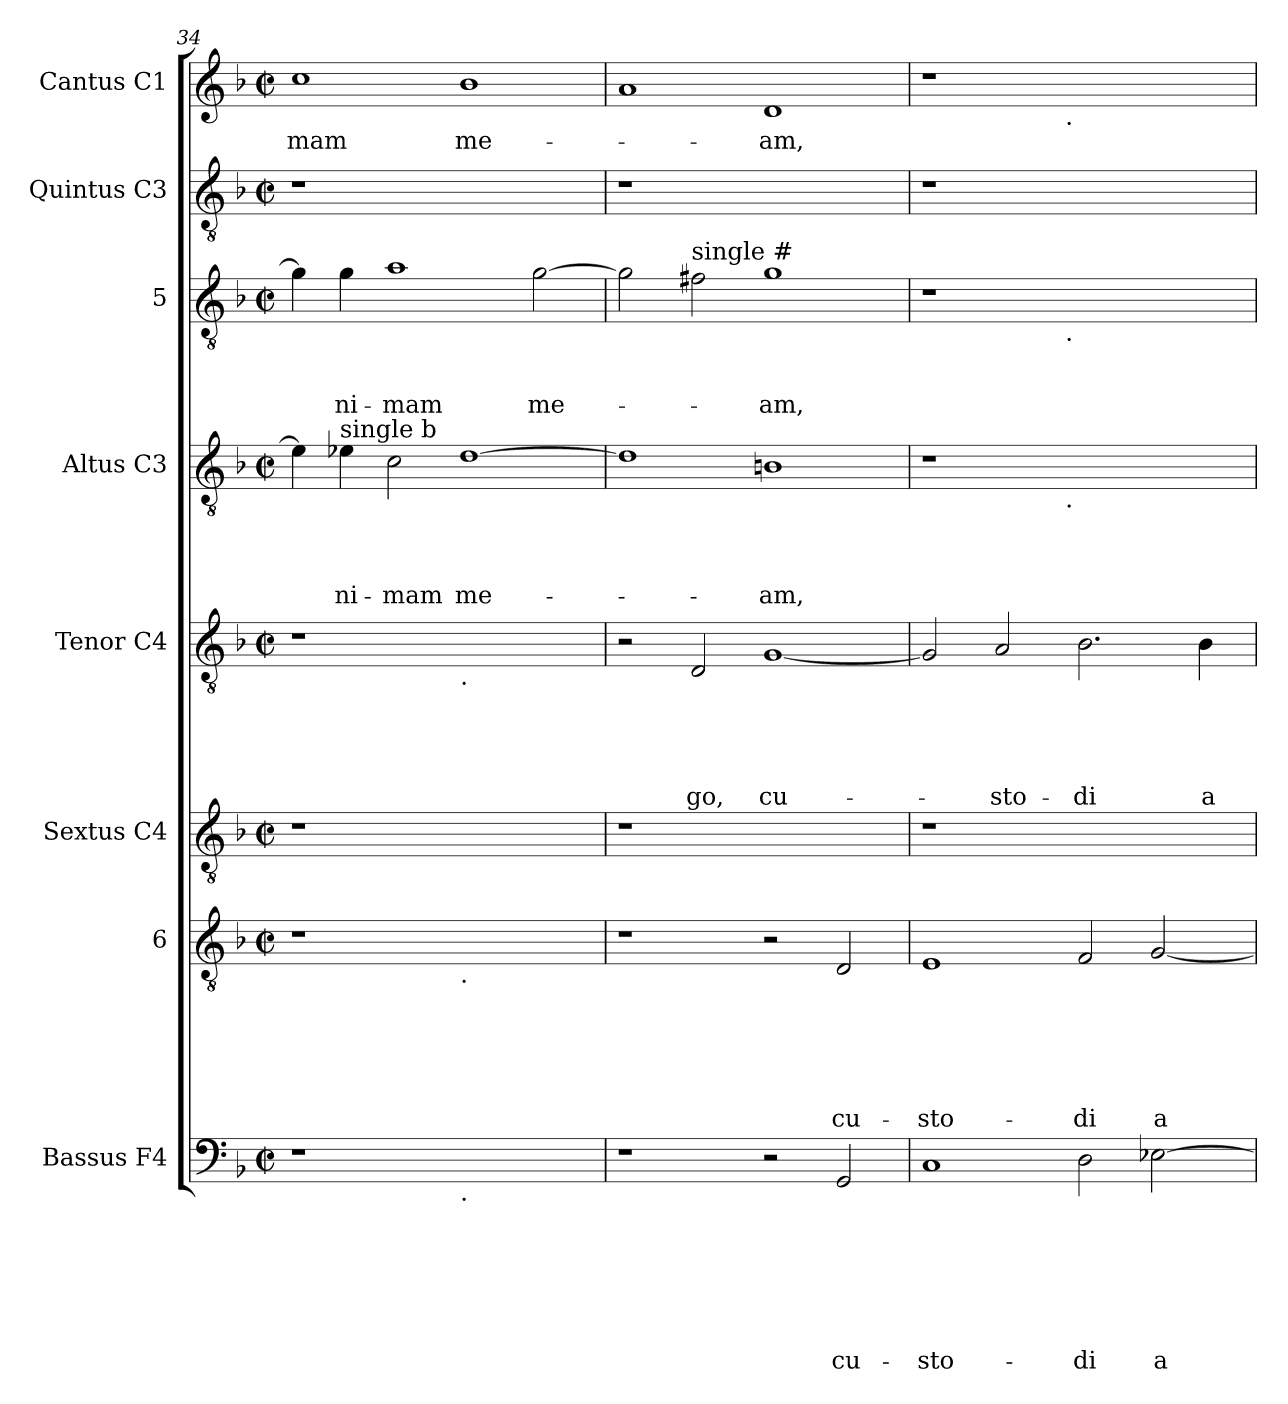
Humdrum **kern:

**kern	**text	**text	**text	**text	**text	**text	**text	**kern	**text	**text	**text	**text	**text	**text	**kern	**kern	**text	**text	**text	**text	**text	**kern	**text	**text	**text	**text	**kern	**text	**text	**text	**kern	**kern	**text
*part8	*part8	*part8	*part8	*part8	*part8	*part8	*part8	*part7	*part7	*part7	*part7	*part7	*part7	*part7	*part6	*part5	*part5	*part5	*part5	*part5	*part5	*part4	*part4	*part4	*part4	*part4	*part3	*part3	*part3	*part3	*part2	*part1	*part1
*staff8	*staff8	*staff8	*staff8	*staff8	*staff8	*staff8	*staff8	*staff7	*staff7	*staff7	*staff7	*staff7	*staff7	*staff7	*staff6	*staff5	*staff5	*staff5	*staff5	*staff5	*staff5	*staff4	*staff4	*staff4	*staff4	*staff4	*staff3	*staff3	*staff3	*staff3	*staff2	*staff1	*staff1
*I"Bassus F4	*	*	*	*	*	*	*	*I"6	*	*	*	*	*	*	*I"Sextus C4	*I"Tenor C4	*	*	*	*	*	*I"Altus C3	*	*	*	*	*I"5	*	*	*	*I"Quintus C3	*I"Cantus C1	*
*I'B	*	*	*	*	*	*	*	*	*	*	*	*	*	*	*	*I'T	*	*	*	*	*	*I'A	*	*	*	*	*	*	*	*	*	*I'C	*
!!LO:PB:g=z
*clefF4	*	*	*	*	*	*	*	*clefGv2	*	*	*	*	*	*	*clefGv2	*clefGv2	*	*	*	*	*	*clefGv2	*	*	*	*	*clefGv2	*	*	*	*clefGv2	*clefG2	*
*k[b-]	*	*	*	*	*	*	*	*k[b-]	*	*	*	*	*	*	*k[b-]	*k[b-]	*	*	*	*	*	*k[b-]	*	*	*	*	*k[b-]	*	*	*	*k[b-]	*k[b-]	*
*F:	*	*	*	*	*	*	*	*F:	*	*	*	*	*	*	*F:	*F:	*	*	*	*	*	*F:	*	*	*	*	*F:	*	*	*	*F:	*F:	*
*M2/2	*	*	*	*	*	*	*	*M2/2	*	*	*	*	*	*	*M2/2	*M2/2	*	*	*	*	*	*M2/2	*	*	*	*	*M2/2	*	*	*	*M2/2	*M2/2	*
*met(c|)	*	*	*	*	*	*	*	*met(c|)	*	*	*	*	*	*	*met(c|)	*met(c|)	*	*	*	*	*	*met(c|)	*	*	*	*	*met(c|)	*	*	*	*met(c|)	*met(c|)	*
=34	=34	=34	=34	=34	=34	=34	=34	=34	=34	=34	=34	=34	=34	=34	=34	=34	=34	=34	=34	=34	=34	=34	=34	=34	=34	=34	=34	=34	=34	=34	=34	=34	=34
!	!	!	!	!	!	!	!	!	!	!	!	!	!	!	!	!	!	!	!	!	!	!	!	!	!	!	!	!	!	!	!	!	!LO:LY:b
1r	.	.	.	.	.	.	.	1r	.	.	.	.	.	.	1r	1r	.	.	.	.	.	4e-\]	.	.	.	.	4g\]	.	.	.	1r	1cc	-mam
!	!	!	!	!	!	!	!	!	!	!	!	!	!	!	!	!	!	!	!	!	!	!LO:TX:a:t=single b	!	!	!	!	!	!	!	!	!	!	!
!	!	!	!	!	!	!	!	!	!	!	!	!	!	!	!	!	!	!	!	!	!	!	!	!	!	!LO:LY:b	!	!	!	!LO:LY:b	!	!	!
.	.	.	.	.	.	.	.	.	.	.	.	.	.	.	.	.	.	.	.	.	.	4e-\	.	.	.	-ni-	4g\	.	.	-ni-	.	.	.
!	!	!	!	!	!	!	!	!	!	!	!	!	!	!	!	!	!	!	!	!	!	!	!	!	!	!LO:LY:b	!	!	!	!LO:LY:b	!	!	!
.	.	.	.	.	.	.	.	.	.	.	.	.	.	.	.	.	.	.	.	.	.	2c\	.	.	.	-mam	1a	.	.	-mam	.	.	.
!	!	!	!	!	!	!	!	!	!	!	!	!	!	!	!	!LO:TX:b:t=.	!	!	!	!	!	!	!	!	!	!	!	!	!	!	!	!	!
!	!	!	!	!	!	!	!	!LO:TX:b:t=.	!	!	!	!	!	!	!	!	!	!	!	!	!	!	!	!	!	!	!	!	!	!	!	!	!
!LO:TX:b:t=.	!	!	!	!	!	!	!	!	!	!	!	!	!	!	!	!	!	!	!	!	!	!	!	!	!	!	!	!	!	!	!	!	!
!	!	!	!	!	!	!	!	!	!	!	!	!	!	!	!	!	!	!	!	!	!	!	!	!	!	!LO:LY:b	!	!	!	!	!	!	!LO:LY:b
1ryy	.	.	.	.	.	.	.	1ryy	.	.	.	.	.	.	1ryy	1ryy	.	.	.	.	.	[>1d	.	.	.	me-	.	.	.	.	1ryy	1b-	me-
!	!	!	!	!	!	!	!	!	!	!	!	!	!	!	!	!	!	!	!	!	!	!	!	!	!	!	!	!	!	!LO:LY:b	!	!	!
.	.	.	.	.	.	.	.	.	.	.	.	.	.	.	.	.	.	.	.	.	.	.	.	.	.	.	[>2g\	.	.	me-	.	.	.
=35	=35	=35	=35	=35	=35	=35	=35	=35	=35	=35	=35	=35	=35	=35	=35	=35	=35	=35	=35	=35	=35	=35	=35	=35	=35	=35	=35	=35	=35	=35	=35	=35	=35
1r	.	.	.	.	.	.	.	1r	.	.	.	.	.	.	1r	2r	.	.	.	.	.	1d]	.	.	.	.	2g\]	.	.	.	1r	1a	.
!	!	!	!	!	!	!	!	!	!	!	!	!	!	!	!	!	!	!	!	!	!	!	!	!	!	!	!LO:TX:a:t=single #	!	!	!	!	!	!
!	!	!	!	!	!	!	!	!	!	!	!	!	!	!	!	!	!	!	!	!	!LO:LY:b	!	!	!	!	!	!	!	!	!	!	!	!
.	.	.	.	.	.	.	.	.	.	.	.	.	.	.	.	2D/	.	.	.	.	-go,	.	.	.	.	.	2f#\	.	.	.	.	.	.
!	!	!	!	!	!	!	!	!	!	!	!	!	!	!	!	!	!	!	!	!	!LO:LY:b	!	!	!	!	!LO:LY:b	!	!	!	!LO:LY:b	!	!	!LO:LY:b
2r	.	.	.	.	.	.	.	2r	.	.	.	.	.	.	1ryy	[<1G	.	.	.	.	cu-	1Bn	.	.	.	-am,	1g	.	.	-am,	1ryy	1d	-am,
!	!	!	!	!	!	!	!LO:LY:b	!	!	!	!	!	!	!LO:LY:b	!	!	!	!	!	!	!	!	!	!	!	!	!	!	!	!	!	!	!
2GG/	.	.	.	.	.	.	cu-	2D/	.	.	.	.	.	cu-	.	.	.	.	.	.	.	.	.	.	.	.	.	.	.	.	.	.	.
=36	=36	=36	=36	=36	=36	=36	=36	=36	=36	=36	=36	=36	=36	=36	=36	=36	=36	=36	=36	=36	=36	=36	=36	=36	=36	=36	=36	=36	=36	=36	=36	=36	=36
!	!	!	!	!	!	!	!LO:LY:b	!	!	!	!	!	!	!LO:LY:b	!	!	!	!	!	!	!	!	!	!	!	!	!	!	!	!	!	!	!
*	*	*	*	*	*	*	*	*	*	*	*	*	*	*	*	*	*	*	*	*	*	*^	*	*	*	*	*^	*	*	*	*	*^	*
1C	.	.	.	.	.	.	-sto-	1E	.	.	.	.	.	-sto-	1r	2G/]	.	.	.	.	.	1r	2ryy	.	.	.	.	1r	2ryy	.	.	.	1r	1r	2ryy	.
!	!	!	!	!	!	!	!	!	!	!	!	!	!	!	!	!	!	!	!	!	!LO:LY:b	!	!	!	!	!	!	!	!	!	!	!	!	!	!	!
.	.	.	.	.	.	.	.	.	.	.	.	.	.	.	.	2A/	.	.	.	.	-sto-	.	4...ryy	.	.	.	.	.	4...ryy	.	.	.	.	.	4...ryy	.
!	!	!	!	!	!	!	!	!	!	!	!	!	!	!	!	!	!	!	!	!	!	!	!	!	!	!	!	!	!	!	!	!	!	!	!LO:TX:b:t=.	!
!	!	!	!	!	!	!	!	!	!	!	!	!	!	!	!	!	!	!	!	!	!	!	!	!	!	!	!	!	!LO:TX:b:t=.	!	!	!	!	!	!	!
!	!	!	!	!	!	!	!	!	!	!	!	!	!	!	!	!	!	!	!	!	!	!	!LO:TX:b:t=.	!	!	!	!	!	!	!	!	!	!	!	!	!
.	.	.	.	.	.	.	.	.	.	.	.	.	.	.	.	.	.	.	.	.	.	.	1ryy	.	.	.	.	.	1ryy	.	.	.	.	.	1ryy	.
!	!	!	!	!	!	!	!LO:LY:b	!	!	!	!	!	!	!LO:LY:b	!	!	!	!	!	!	!LO:LY:b	!	!	!	!	!	!	!	!	!	!	!	!	!	!	!
2D\	.	.	.	.	.	.	-di	2F/	.	.	.	.	.	-di	1ryy	2.B-\	.	.	.	.	-di	1ryy	.	.	.	.	.	1ryy	.	.	.	.	1ryy	1ryy	.	.
!	!	!	!	!	!	!	!LO:LY:b	!	!	!	!	!	!	!LO:LY:b	!	!	!	!	!	!	!	!	!	!	!	!	!	!	!	!	!	!	!	!	!	!
[>2E-X\	.	.	.	.	.	.	a-	[<2G/	.	.	.	.	.	a-	.	.	.	.	.	.	.	.	.	.	.	.	.	.	.	.	.	.	.	.	.	.
!	!	!	!	!	!	!	!	!	!	!	!	!	!	!	!	!	!	!	!	!	!LO:LY:b	!	!	!	!	!	!	!	!	!	!	!	!	!	!	!
.	.	.	.	.	.	.	.	.	.	.	.	.	.	.	.	4B-\	.	.	.	.	a-	.	.	.	.	.	.	.	.	.	.	.	.	.	.	.
.	.	.	.	.	.	.	.	.	.	.	.	.	.	.	.	.	.	.	.	.	.	.	32ryy	.	.	.	.	.	32ryy	.	.	.	.	.	32ryy	.
*	*	*	*	*	*	*	*	*	*	*	*	*	*	*	*	*	*	*	*	*	*	*v	*v	*	*	*	*	*	*	*	*	*	*	*v	*v	*
*	*	*	*	*	*	*	*	*	*	*	*	*	*	*	*	*	*	*	*	*	*	*	*	*	*	*	*v	*v	*	*	*	*	*	*
=	=	=	=	=	=	=	=	=	=	=	=	=	=	=	=	=	=	=	=	=	=	=	=	=	=	=	=	=	=	=	=	=	=
*-	*-	*-	*-	*-	*-	*-	*-	*-	*-	*-	*-	*-	*-	*-	*-	*-	*-	*-	*-	*-	*-	*-	*-	*-	*-	*-	*-	*-	*-	*-	*-	*-	*-
